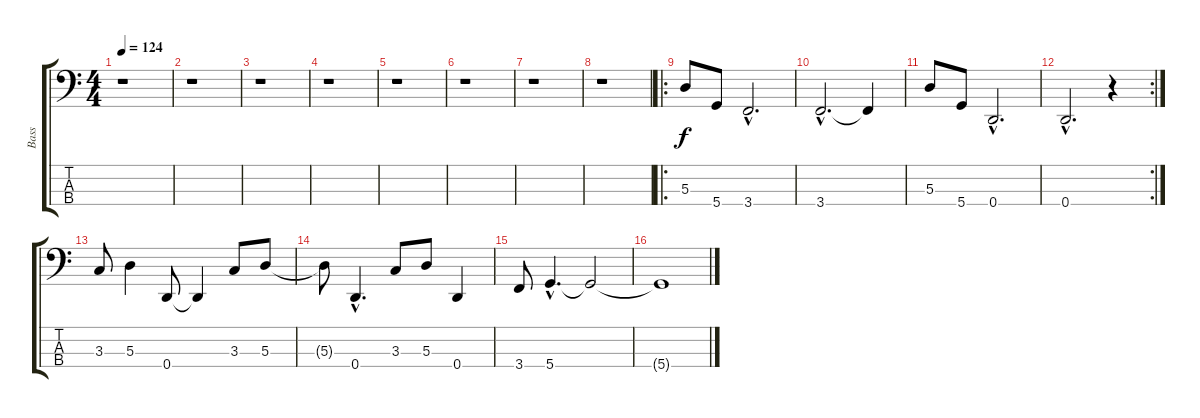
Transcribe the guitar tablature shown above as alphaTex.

\track ("Bass" "Bass") {instrument electricbassfinger}
\staff {score tabs}
\tuning (G2 D2 A1 D1) {hide}
\ts (4 4)
\tempo 124
\clef f4
\ks c
r.1{dy f instrument electricbassfinger} |
r.1 |
r.1 |
r.1 |
r.1 |
r.1 |
r.1 |
r.1 |
\ro
5.3.8 5.4.8 3.4{hac}.2{d} |
3.4{hac}.2{d} 3.4{t}.4 |
5.3.8 5.4.8 0.4{hac}.2{d} |
\rc 2
0.4{hac}.2{d} r.4 |
3.3.8 5.3.4 0.4.8 0.4{t}.4 3.3.8 5.3.8 |
5.3{t}.8 0.4{hac}.4{d} 3.3.8 5.3.8 0.4.4 |
3.4.8 5.4{hac}.4{d} 5.4{t}.2 |
5.4{t}.1
